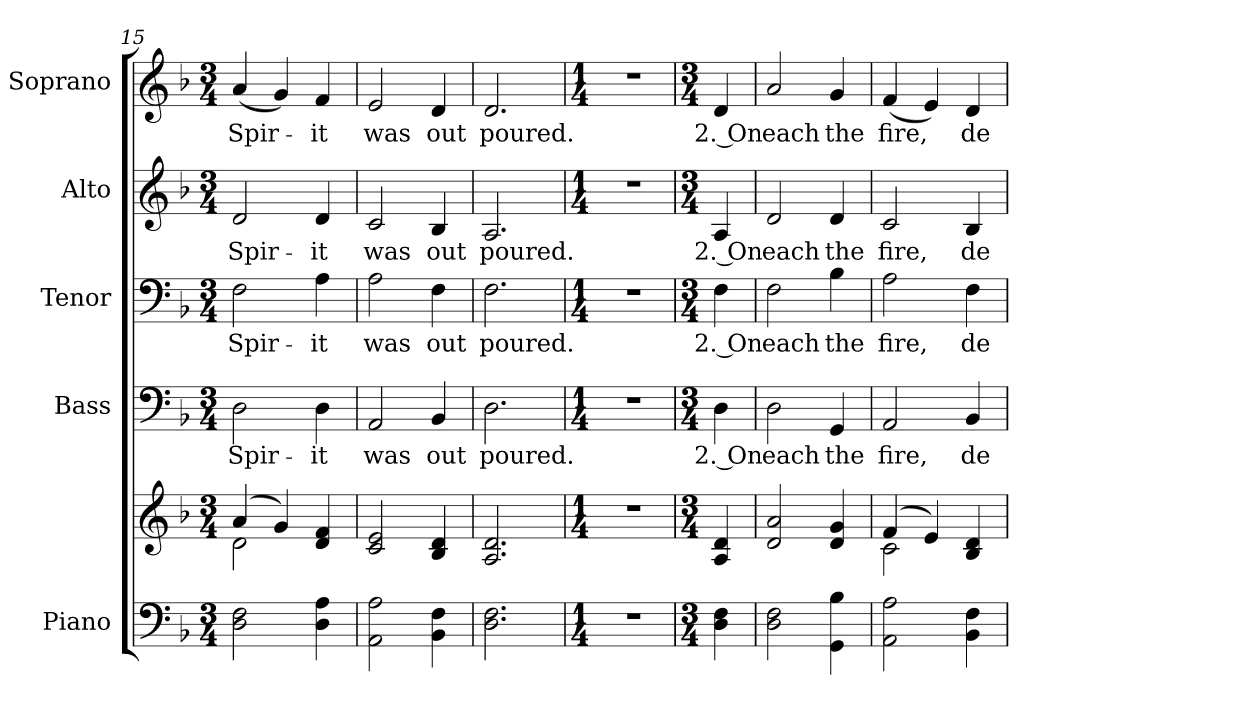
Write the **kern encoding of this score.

**kern	**kern	**kern	**text	**kern	**text	**kern	**text	**kern	**text
*part5	*part5	*part4	*part4	*part3	*part3	*part2	*part2	*part1	*part1
*staff6	*staff5	*staff4	*staff4	*staff3	*staff3	*staff2	*staff2	*staff1	*staff1
*I"Piano	*	*I"Bass	*	*I"Tenor	*	*I"Alto	*	*I"Soprano	*
*I'Pno.	*	*I'B.	*	*I'T.	*	*I'A.	*	*I'S.	*
*clefF4	*clefG2	*clefF4	*	*clefF4	*	*clefG2	*	*clefG2	*
*k[b-]	*k[b-]	*k[b-]	*	*k[b-]	*	*k[b-]	*	*k[b-]	*
*F:	*F:	*F:	*	*F:	*	*F:	*	*F:	*
*M3/4	*M3/4	*M3/4	*	*M3/4	*	*M3/4	*	*M3/4	*
=15	=15	=15	=15	=15	=15	=15	=15	=15	=15
*	*^	*	*	*	*	*	*	*	*
!	!	!	!	!LO:LY:b:color=#000000	!	!	!	!	!	!
!	!	!	!	!	!	!LO:LY:b:color=#000000	!	!	!	!
!	!	!	!	!	!	!	!	!LO:LY:b:color=#000000	!	!
!	!	!	!	!	!	!	!	!	!	!LO:LY:b:color=#000000
2Di\ 2Fi	(4ai/	2di\	2Di\	Spir-	2Fi\	Spir-	2di/	Spir-	(4ai/	Spir-
.	4gi/)	.	.	.	.	.	.	.	4gi/)	.
!	!	!	!	!LO:LY:b:color=#000000	!	!	!	!	!	!
!	!	!	!	!	!	!LO:LY:b:color=#000000	!	!	!	!
!	!	!	!	!	!	!	!	!LO:LY:b:color=#000000	!	!
!	!	!	!	!	!	!	!	!	!	!LO:LY:b:color=#000000
4Di\ 4Ai	4di/ 4fi	4ryy	4Di\	-it	4Ai\	-it	4di/	-it	4fi/	-it
*	*v	*v	*	*	*	*	*	*	*	*
=16	=16	=16	=16	=16	=16	=16	=16	=16	=16
*	*^	*	*	*	*	*	*	*	*
!	!	!	!	!LO:LY:b:color=#000000	!	!	!	!	!	!
*	*v	*v	*	*	*	*	*	*	*	*
*	*^	*	*	*	*	*	*	*	*
!	!	!	!	!	!	!LO:LY:b:color=#000000	!	!	!	!
*	*v	*v	*	*	*	*	*	*	*	*
*	*^	*	*	*	*	*	*	*	*
!	!	!	!	!	!	!	!	!LO:LY:b:color=#000000	!	!
*	*v	*v	*	*	*	*	*	*	*	*
*	*^	*	*	*	*	*	*	*	*
!	!	!	!	!	!	!	!	!	!	!LO:LY:b:color=#000000
*	*v	*v	*	*	*	*	*	*	*	*
2AAi\ 2Ai	2ci/ 2ei	2AAi/	was	2Ai\	was	2ci/	was	2ei/	was
!	!	!	!LO:LY:b:color=#000000	!	!	!	!	!	!
!	!	!	!	!	!LO:LY:b:color=#000000	!	!	!	!
!	!	!	!	!	!	!	!LO:LY:b:color=#000000	!	!
!	!	!	!	!	!	!	!	!	!LO:LY:b:color=#000000
4BB-i\ 4Fi	4B-i/ 4di	4BB-i/	out	4Fi\	out	4B-i/	out	4di/	out
!!LO:PB:g=z
=17	=17	=17	=17	=17	=17	=17	=17	=17	=17
!	!	!	!LO:LY:b:color=#000000	!	!	!	!	!	!
!	!	!	!	!	!LO:LY:b:color=#000000	!	!	!	!
!	!	!	!	!	!	!	!LO:LY:b:color=#000000	!	!
!	!	!	!	!	!	!	!	!	!LO:LY:b:color=#000000
2.Di\ 2.Fi	2.Ai/ 2.di	2.Di\	poured.	2.Fi\	poured.	2.Ai/	poured.	2.di/	poured.
!!LO:PB:g=z
=18	=18	=18	=18	=18	=18	=18	=18	=18	=18
*M1/4	*M1/4	*M1/4	*	*M1/4	*	*M1/4	*	*M1/4	*
!LO:N:vis=1	!LO:N:vis=1	!LO:N:vis=1	!	!LO:N:vis=1	!	!LO:N:vis=1	!	!LO:N:vis=1	!
4r	4r	4r	.	4r	.	4r	.	4r	.
=19	=19	=19	=19	=19	=19	=19	=19	=19	=19
*M3/4	*M3/4	*M3/4	*	*M3/4	*	*M3/4	*	*M3/4	*
!	!	!	!LO:LY:b:color=#000000	!	!	!	!	!	!
!	!	!	!	!	!LO:LY:b:color=#000000	!	!	!	!
!	!	!	!	!	!	!	!LO:LY:b:color=#000000	!	!
!	!	!	!	!	!	!	!	!	!LO:LY:b:color=#000000
4Di\ 4Fi	4Ai/ 4di	4Di\	2. On	4Fi\	2. On	4Ai/	2. On	4di/	2. On
=20	=20	=20	=20	=20	=20	=20	=20	=20	=20
!	!	!	!LO:LY:b:color=#000000	!	!	!	!	!	!
!	!	!	!	!	!LO:LY:b:color=#000000	!	!	!	!
!	!	!	!	!	!	!	!LO:LY:b:color=#000000	!	!
!	!	!	!	!	!	!	!	!	!LO:LY:b:color=#000000
2Di\ 2Fi	2di/ 2ai	2Di\	each	2Fi\	each	2di/	each	2ai/	each
!	!	!	!LO:LY:b:color=#000000	!	!	!	!	!	!
!	!	!	!	!	!LO:LY:b:color=#000000	!	!	!	!
!	!	!	!	!	!	!	!LO:LY:b:color=#000000	!	!
!	!	!	!	!	!	!	!	!	!LO:LY:b:color=#000000
4GGi\ 4B-i	4di/ 4gi	4GGi/	the	4B-i\	the	4di/	the	4gi/	the
!!LO:PB:g=z
=21	=21	=21	=21	=21	=21	=21	=21	=21	=21
*	*^	*	*	*	*	*	*	*	*
!	!	!	!	!LO:LY:b:color=#000000	!	!	!	!	!	!
!	!	!	!	!	!	!LO:LY:b:color=#000000	!	!	!	!
!	!	!	!	!	!	!	!	!LO:LY:b:color=#000000	!	!
!	!	!	!	!	!	!	!	!	!	!LO:LY:b:color=#000000
2AAi\ 2Ai	(4fi/	2ci\	2AAi/	fire,	2Ai\	fire,	2ci/	fire,	(4fi/	fire,
.	4ei/)	.	.	.	.	.	.	.	4ei/)	.
!	!	!	!	!LO:LY:b:color=#000000	!	!	!	!	!	!
!	!	!	!	!	!	!LO:LY:b:color=#000000	!	!	!	!
!	!	!	!	!	!	!	!	!LO:LY:b:color=#000000	!	!
!	!	!	!	!	!	!	!	!	!	!LO:LY:b:color=#000000
4BB-i\ 4Fi	4B-i/ 4di	4ryy	4BB-i/	de-	4Fi\	de-	4B-i/	de-	4di/	de-
*	*v	*v	*	*	*	*	*	*	*	*
=	=	=	=	=	=	=	=	=	=
*-	*-	*-	*-	*-	*-	*-	*-	*-	*-
